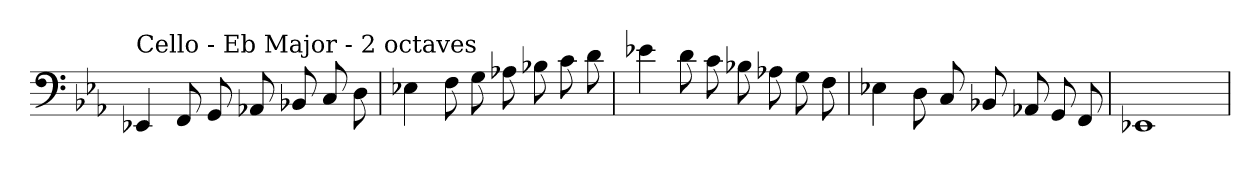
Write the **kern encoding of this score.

**kern
*part1
*staff1
*clefF4
*k[b-e-a-]
*E-:
=
!LO:TX:a:t=Cello - Eb Major - 2 octaves
4EE-X
8FF
8GG
8AA-X
8BB-X
8C
8D
=
4E-X
8F
8G
8A-X
8B-X
8c
8d
=
4e-X
8d
8c
8B-X
8A-X
8G
8F
=
4E-X
8D
8C
8BB-X
8AA-X
8GG
8FF
=
1EE-X
=
*-
